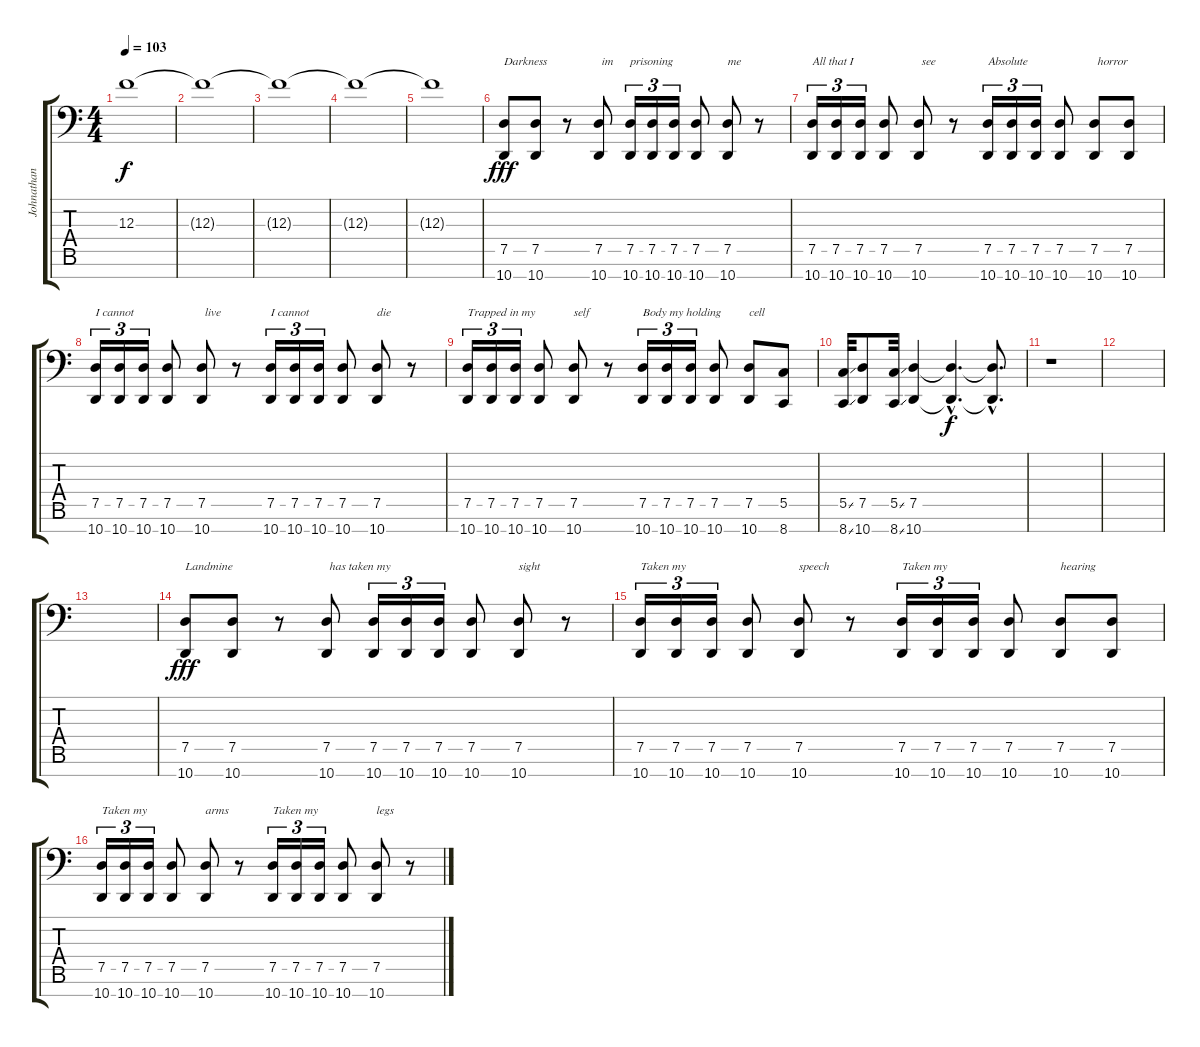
\track ("Johnathan" "Johnathan") {instrument cello}
\staff {score tabs}
\tuning (D4 A3 F3 C3 G2 D2 E1) {hide}
\ts (4 4)
\tempo 103
\clef f4
\ks c
12.3{t}.1{dy f} |
12.3{t}.1{volume 3} |
12.3{t}.1 |
12.3{t}.1 |
12.3{t}.1 |
(7.5 10.7).8{txt "Darkness" dy fff volume 16 instrument cello} (7.5 10.7).8 r.8 (7.5 10.7).8{txt " im"} (7.5 10.7).16{tu (3 2) txt "prisoning "} (7.5 10.7).16{tu (3 2)} (7.5 10.7).16{tu (3 2)} (7.5 10.7).8 (7.5 10.7).8{txt "me"} r.8 |
(7.5 10.7).16{tu (3 2) txt "All that I"} (7.5 10.7).16{tu (3 2)} (7.5 10.7).16{tu (3 2)} (7.5 10.7).8 (7.5 10.7).8{txt " see"} r.8 (7.5 10.7).16{tu (3 2) txt "Absolute"} (7.5 10.7).16{tu (3 2)} (7.5 10.7).16{tu (3 2)} (7.5 10.7).8 (7.5 10.7).8{txt " horror"} (7.5 10.7).8 |
(7.5 10.7).16{tu (3 2) txt "I cannot"} (7.5 10.7).16{tu (3 2)} (7.5 10.7).16{tu (3 2)} (7.5 10.7).8 (7.5 10.7).8{txt " live"} r.8 (7.5 10.7).16{tu (3 2) txt "I cannot "} (7.5 10.7).16{tu (3 2)} (7.5 10.7).16{tu (3 2)} (7.5 10.7).8 (7.5 10.7).8{txt "die"} r.8 |
(7.5 10.7).16{tu (3 2) txt "Trapped in my"} (7.5 10.7).16{tu (3 2)} (7.5 10.7).16{tu (3 2)} (7.5 10.7).8 (7.5 10.7).8{txt "self"} r.8 (7.5 10.7).16{tu (3 2) txt "Body my holding "} (7.5 10.7).16{tu (3 2)} (7.5 10.7).16{tu (3 2)} (7.5 10.7).8 (7.5 10.7).8{txt "cell"} (5.5 8.7).8 |
(5.5{ss} 8.7{ss}).32 (7.5 10.7).8 (5.5{ss} 8.7{ss}).32 (7.5 10.7).4 (7.5{hac t} 10.7{hac t}).4{d dy f} (7.5{hac t} 10.7{hac t}).8{d} |
r.1 |
|
|
(7.5 10.7).8{txt "Landmine" dy fff} (7.5 10.7).8 r.8 (7.5 10.7).8{txt " has taken my "} (7.5 10.7).16{tu (3 2)} (7.5 10.7).16{tu (3 2)} (7.5 10.7).16{tu (3 2)} (7.5 10.7).8 (7.5 10.7).8{txt "sight"} r.8 |
(7.5 10.7).16{tu (3 2) txt "Taken my "} (7.5 10.7).16{tu (3 2)} (7.5 10.7).16{tu (3 2)} (7.5 10.7).8 (7.5 10.7).8{txt "speech"} r.8 (7.5 10.7).16{tu (3 2) txt "Taken my "} (7.5 10.7).16{tu (3 2)} (7.5 10.7).16{tu (3 2)} (7.5 10.7).8 (7.5 10.7).8{txt "hearing"} (7.5 10.7).8 |
(7.5 10.7).16{tu (3 2) txt "Taken my "} (7.5 10.7).16{tu (3 2)} (7.5 10.7).16{tu (3 2)} (7.5 10.7).8 (7.5 10.7).8{txt "arms"} r.8 (7.5 10.7).16{tu (3 2) txt "Taken my "} (7.5 10.7).16{tu (3 2)} (7.5 10.7).16{tu (3 2)} (7.5 10.7).8 (7.5 10.7).8{txt "legs"} r.8
